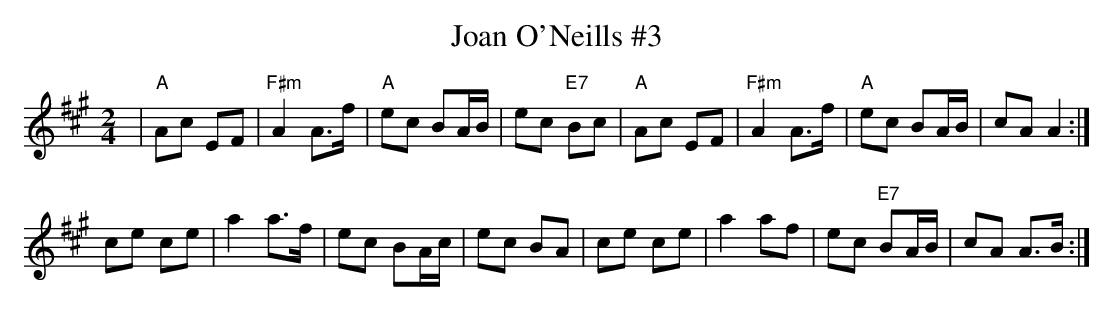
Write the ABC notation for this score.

X:1
T: Joan O'Neills #3
M:2/4
L:1/16
K:A
| "A"A2c2 E2F2|"F#m"A4 A3f|"A"e2c2 B2AB|e2c2 "E7"B2c2|\
"A"A2c2 E2F2|"F#m"A4 A3f|"A"e2c2 B2AB|c2A2 A4:|
c2e2 c2e2|a4 a3f|e2c2 B2Ac|e2c2 B2A2|\
c2e2 c2e2|a4 a2f2|e2c2 "E7"B2AB|c2A2 A3B:|
